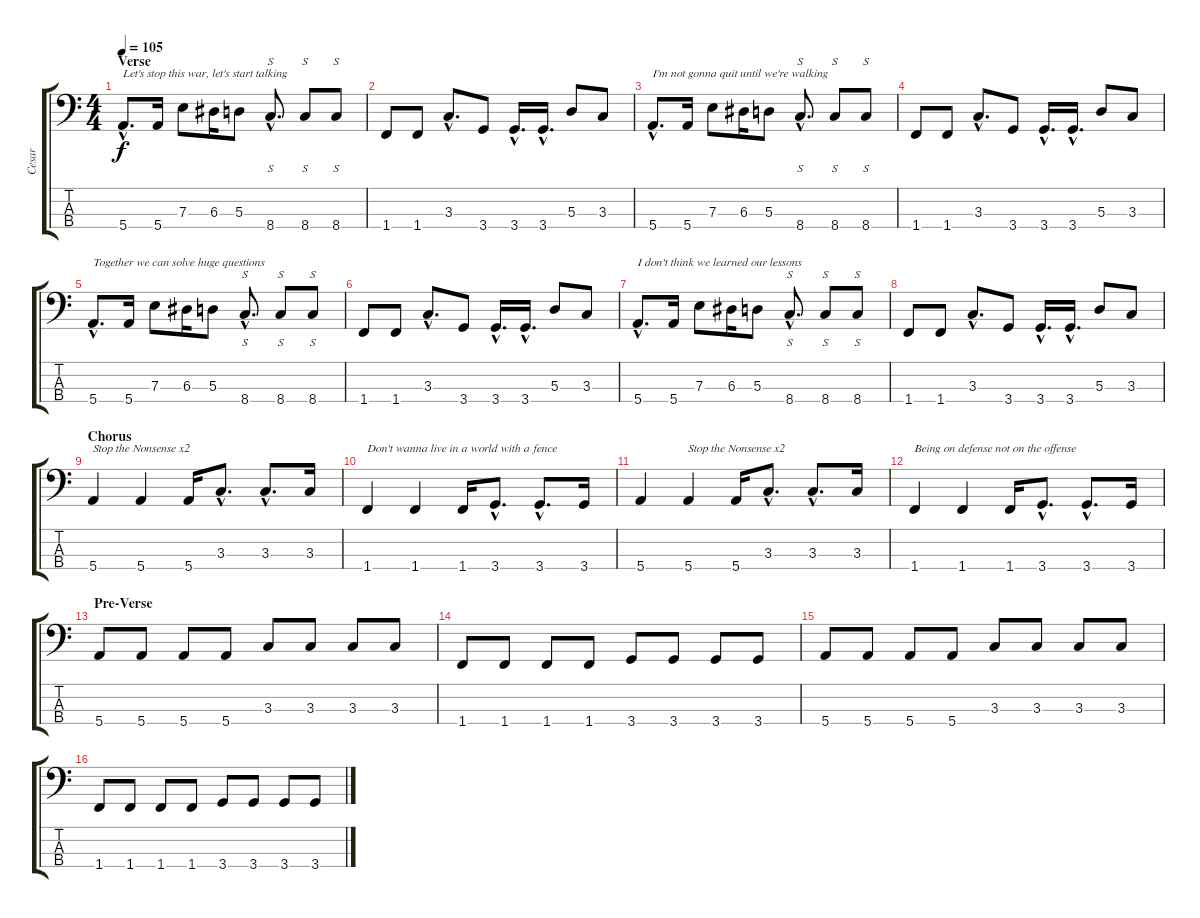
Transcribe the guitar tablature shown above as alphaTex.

\track ("Cesar" "Cesar") {instrument slapbass1}
\staff {score tabs}
\tuning (G2 D2 A1 E1) {hide}
\ts (4 4)
\section ("" "Verse")
\tempo 105
\clef f4
\ks c
5.4{hac}.8{d txt "Let's stop this war, let's start talking" dy f volume 16 instrument slapbass1} 5.4.16 7.3.8 6.3.16 5.3.8 8.4{hac}.8{s d} 8.4.8{s} 8.4.8{s} |
1.4.8 1.4.8 3.3{hac}.8{d} 3.4.8 3.4{hac}.16{d} 3.4{hac}.16{d} 5.3.8 3.3.8 |
5.4{hac}.8{d txt "I'm not gonna quit until we're walking"} 5.4.16 7.3.8 6.3.16 5.3.8 8.4{hac}.8{s d} 8.4.8{s} 8.4.8{s} |
1.4.8 1.4.8 3.3{hac}.8{d} 3.4.8 3.4{hac}.16{d} 3.4{hac}.16{d} 5.3.8 3.3.8 |
5.4{hac}.8{d txt "Together we can solve huge questions"} 5.4.16 7.3.8 6.3.16 5.3.8 8.4{hac}.8{s d} 8.4.8{s} 8.4.8{s} |
1.4.8 1.4.8 3.3{hac}.8{d} 3.4.8 3.4{hac}.16{d} 3.4{hac}.16{d} 5.3.8 3.3.8 |
5.4{hac}.8{d txt "I don't think we learned our lessons"} 5.4.16 7.3.8 6.3.16 5.3.8 8.4{hac}.8{s d} 8.4.8{s} 8.4.8{s} |
1.4.8 1.4.8 3.3{hac}.8{d} 3.4.8 3.4{hac}.16{d} 3.4{hac}.16{d} 5.3.8 3.3.8 |
\section ("" "Chorus")
5.4.4{txt "Stop the Nonsense x2" volume 10 instrument slapbass1} 5.4.4 5.4.16 3.3{hac}.8{d} 3.3{hac}.8{d} 3.3.16 |
1.4.4{txt "Don't wanna live in a world with a fence"} 1.4.4 1.4.16 3.4{hac}.8{d} 3.4{hac}.8{d} 3.4.16 |
5.4.4 5.4.4{txt "Stop the Nonsense x2"} 5.4.16 3.3{hac}.8{d} 3.3{hac}.8{d} 3.3.16 |
1.4.4{txt "Being on defense not on the offense"} 1.4.4 1.4.16 3.4{hac}.8{d} 3.4{hac}.8{d} 3.4.16 |
\section ("" "Pre-Verse")
5.4.8 5.4.8 5.4.8 5.4.8 3.3.8 3.3.8 3.3.8 3.3.8 |
1.4.8 1.4.8 1.4.8 1.4.8 3.4.8 3.4.8 3.4.8 3.4.8 |
5.4.8 5.4.8 5.4.8 5.4.8 3.3.8 3.3.8 3.3.8 3.3.8 |
1.4.8 1.4.8 1.4.8 1.4.8 3.4.8 3.4.8 3.4.8 3.4.8
